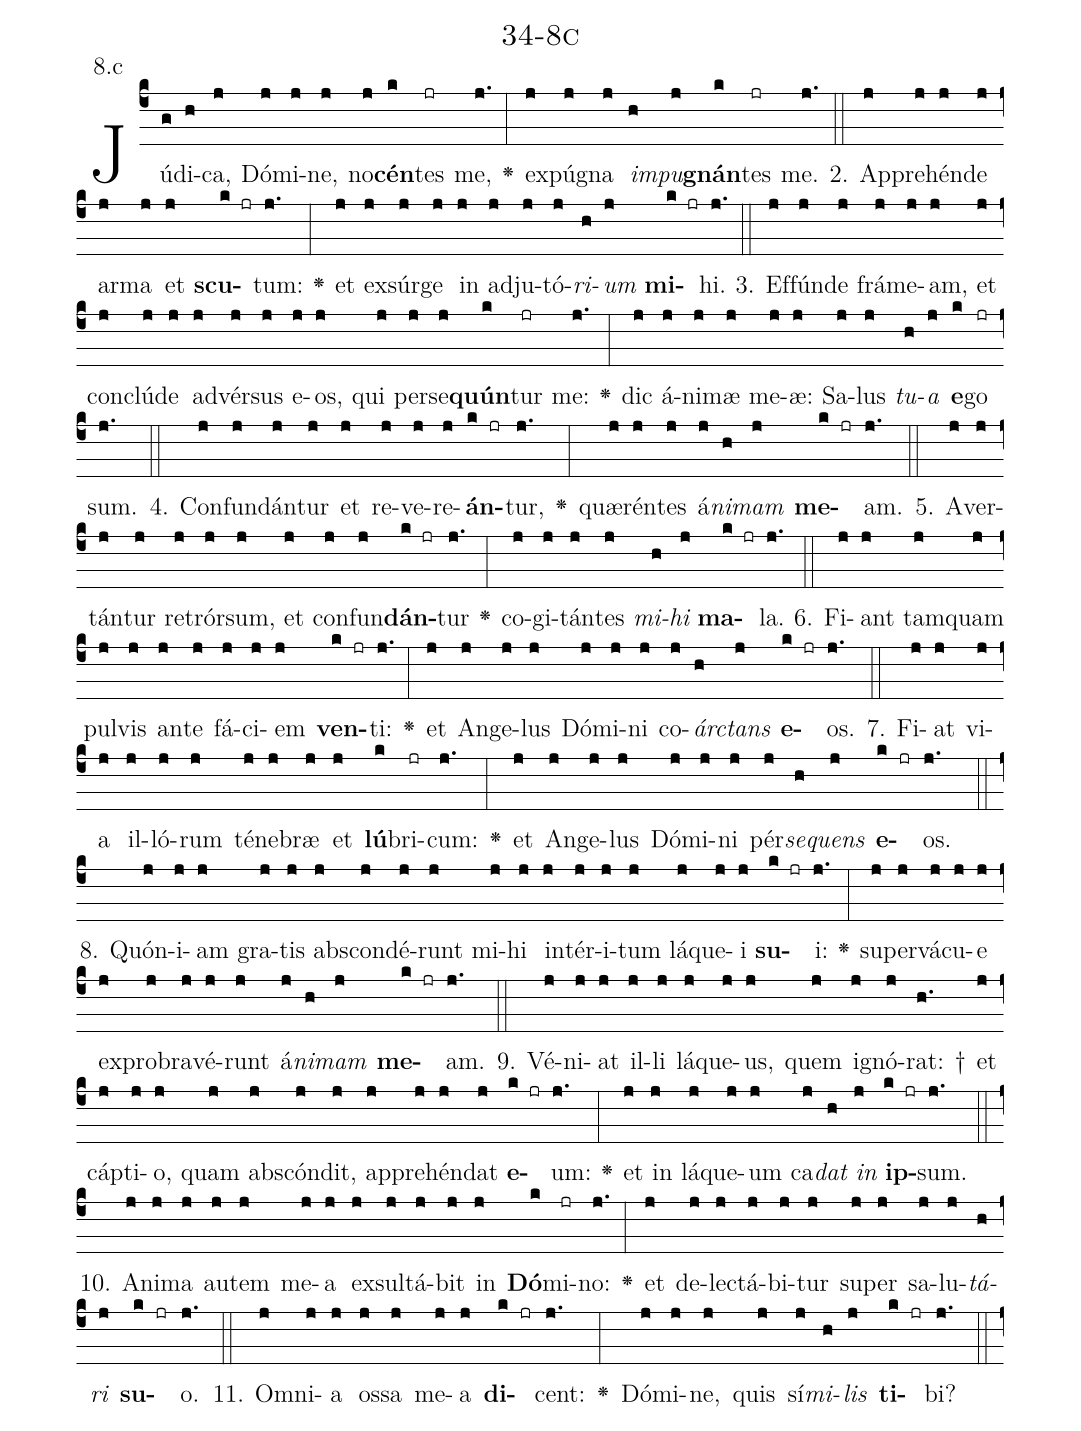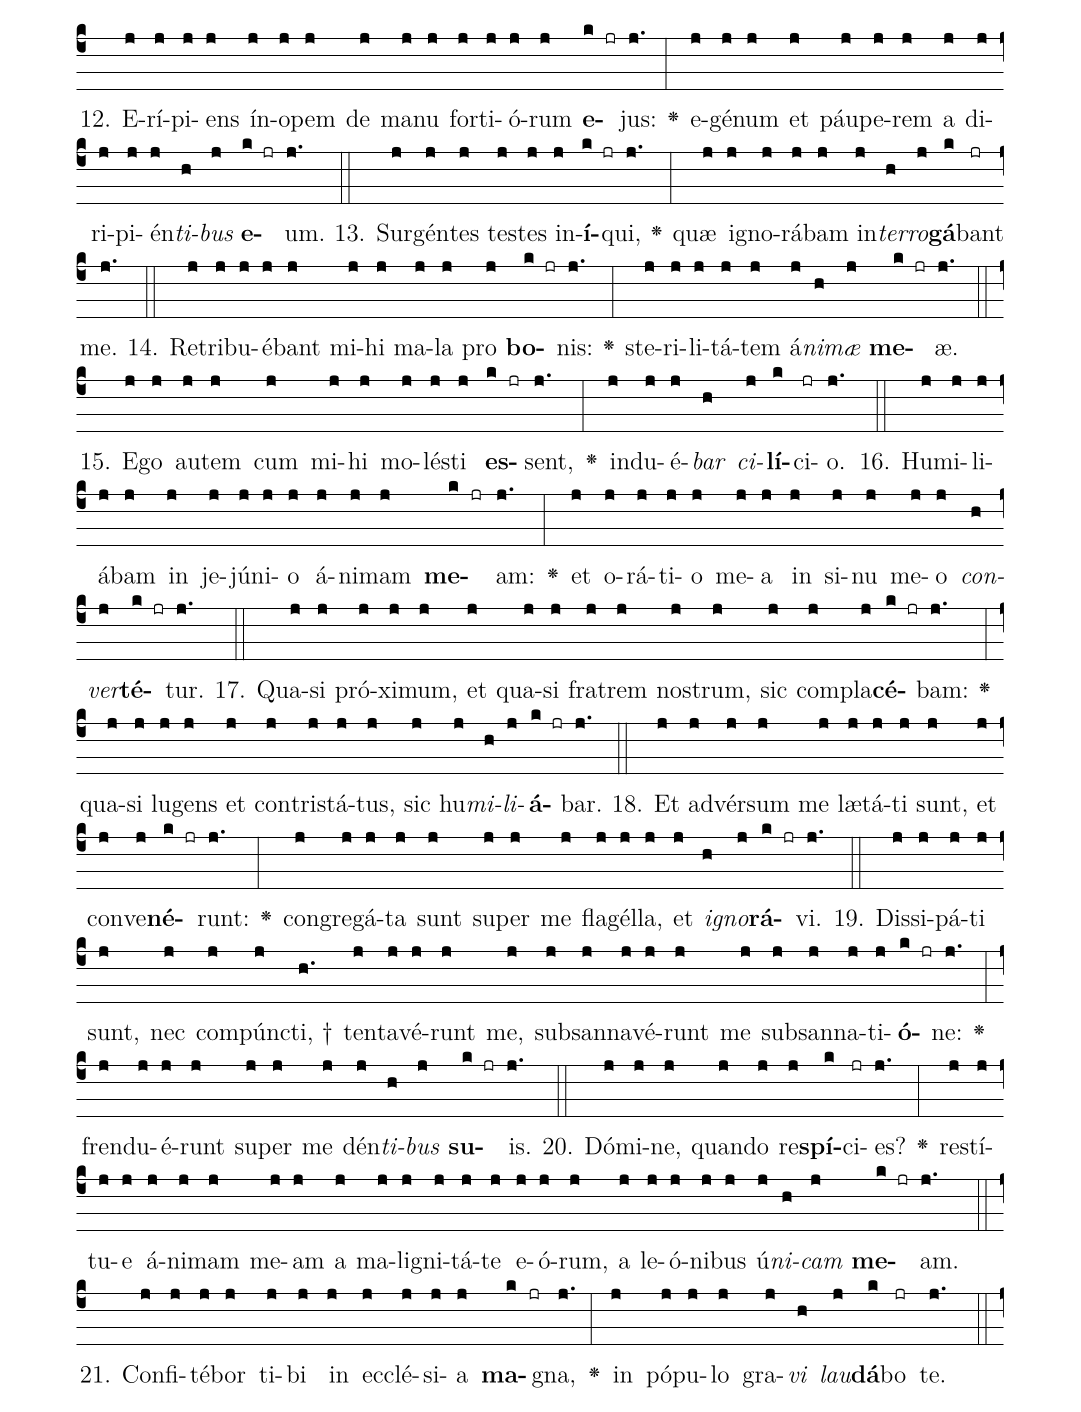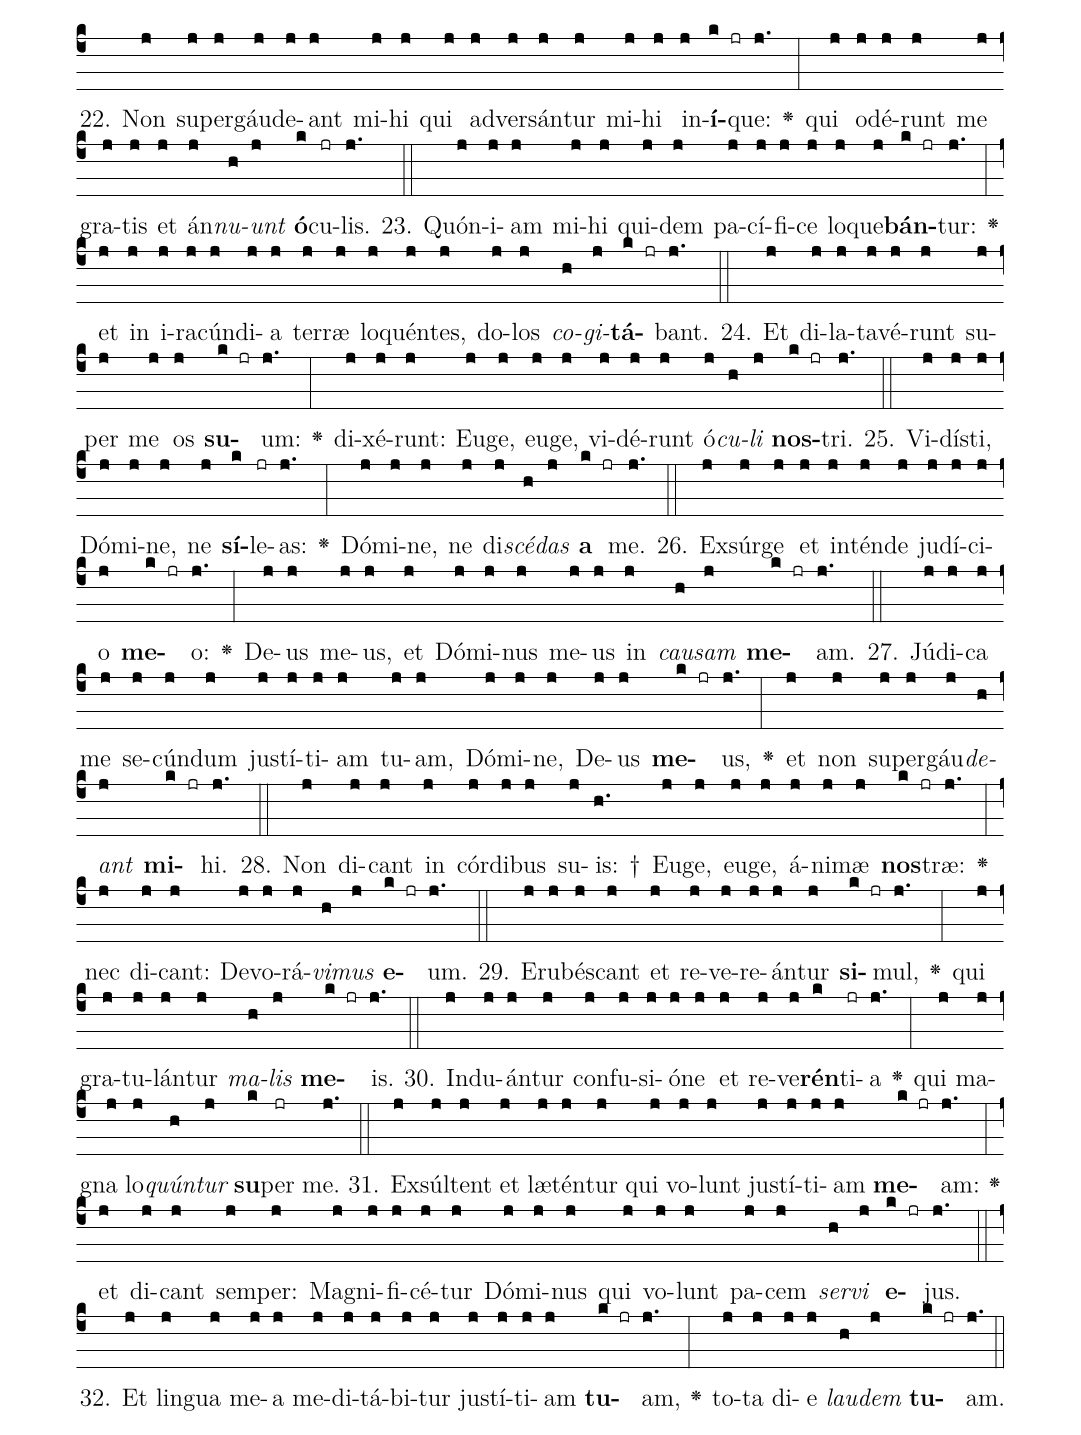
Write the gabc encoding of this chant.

name: 34-8c;
annotation: 8.c;
%%
(c4)Jú(g)di(h)ca,(j) Dó(j)mi(j)ne,(j) no(j)<b>cén</b>(k)tes(jr) me,(j.) <v>\greheightstar</v>(:) ex(j)pú(j)gna(j) <i>im</i>(h)<i>pu</i>(j)<b>gnán</b>(k)tes(jr) me.(j.) (::)
2. Ap(j)pre(j)hén(j)de(j) ar(j)ma(j) et(j) <b>scu</b>(k jr)tum:(j.) <v>\greheightstar</v>(:) et(j) ex(j)súr(j)ge(j) in(j) ad(j)ju(j)tó(j)<i>ri</i>(h)<i>um</i>(j) <b>mi</b>(k jr)hi.(j.) (::)
3. Ef(j)fún(j)de(j) frá(j)me(j)am,(j) et(j) con(j)clú(j)de(j) ad(j)vér(j)sus(j) e(j)os,(j) qui(j) per(j)se(j)<b>quún</b>(k)tur(jr) me:(j.) <v>\greheightstar</v>(:) dic(j) á(j)ni(j)mæ(j) me(j)æ:(j) Sa(j)lus(j) <i>tu</i>(h)<i>a</i>(j) <b>e</b>(k)go(jr) sum.(j.) (::)
4. Con(j)fun(j)dán(j)tur(j) et(j) re(j)ve(j)re(j)<b>án</b>(k jr)tur,(j.) <v>\greheightstar</v>(:) quæ(j)rén(j)tes(j) á(j)<i>ni</i>(h)<i>mam</i>(j) <b>me</b>(k jr)am.(j.) (::)
5. A(j)ver(j)tán(j)tur(j) re(j)trór(j)sum,(j) et(j) con(j)fun(j)<b>dán</b>(k jr)tur(j.) <v>\greheightstar</v>(:) co(j)gi(j)tán(j)tes(j) <i>mi</i>(h)<i>hi</i>(j) <b>ma</b>(k jr)la.(j.) (::)
6. Fi(j)ant(j) tam(j)quam(j) pul(j)vis(j) an(j)te(j) fá(j)ci(j)em(j) <b>ven</b>(k jr)ti:(j.) <v>\greheightstar</v>(:) et(j) An(j)ge(j)lus(j) Dó(j)mi(j)ni(j) co(j)<i>árc</i>(h)<i>tans</i>(j) <b>e</b>(k jr)os.(j.) (::)
7. Fi(j)at(j) vi(j)a(j) il(j)ló(j)rum(j) té(j)ne(j)bræ(j) et(j) <b>lú</b>(k)bri(jr)cum:(j.) <v>\greheightstar</v>(:) et(j) An(j)ge(j)lus(j) Dó(j)mi(j)ni(j) pér(j)<i>se</i>(h)<i>quens</i>(j) <b>e</b>(k jr)os.(j.) (::)
8. Quón(j)i(j)am(j) gra(j)tis(j) abs(j)con(j)dé(j)runt(j) mi(j)hi(j) in(j)tér(j)i(j)tum(j) lá(j)que(j)i(j) <b>su</b>(k jr)i:(j.) <v>\greheightstar</v>(:) su(j)per(j)vá(j)cu(j)e(j) ex(j)pro(j)bra(j)vé(j)runt(j) á(j)<i>ni</i>(h)<i>mam</i>(j) <b>me</b>(k jr)am.(j.) (::)
9. Vé(j)ni(j)at(j) il(j)li(j) lá(j)que(j)us,(j) quem(j) i(j)gnó(j)rat: †(h.) et(j) cáp(j)ti(j)o,(j) quam(j) abs(j)cón(j)dit,(j) ap(j)pre(j)hén(j)dat(j) <b>e</b>(k jr)um:(j.) <v>\greheightstar</v>(:) et(j) in(j) lá(j)que(j)um(j) ca(j)<i>dat</i>(h) <i>in</i>(j) <b>ip</b>(k jr)sum.(j.) (::)
10. A(j)ni(j)ma(j) au(j)tem(j) me(j)a(j) ex(j)sul(j)tá(j)bit(j) in(j) <b>Dó</b>(k)mi(jr)no:(j.) <v>\greheightstar</v>(:) et(j) de(j)lec(j)tá(j)bi(j)tur(j) su(j)per(j) sa(j)lu(j)<i>tá</i>(h)<i>ri</i>(j) <b>su</b>(k jr)o.(j.) (::)
11. Om(j)ni(j)a(j) os(j)sa(j) me(j)a(j) <b>di</b>(k jr)cent:(j.) <v>\greheightstar</v>(:) Dó(j)mi(j)ne,(j) quis(j) sí(j)<i>mi</i>(h)<i>lis</i>(j) <b>ti</b>(k jr)bi?(j.) (::)
12. E(j)rí(j)pi(j)ens(j) ín(j)o(j)pem(j) de(j) ma(j)nu(j) for(j)ti(j)ó(j)rum(j) <b>e</b>(k jr)jus:(j.) <v>\greheightstar</v>(:) e(j)gé(j)num(j) et(j) páu(j)pe(j)rem(j) a(j) di(j)ri(j)pi(j)én(j)<i>ti</i>(h)<i>bus</i>(j) <b>e</b>(k jr)um.(j.) (::)
13. Sur(j)gén(j)tes(j) tes(j)tes(j) in(j)<b>í</b>(k jr)qui,(j.) <v>\greheightstar</v>(:) quæ(j) i(j)gno(j)rá(j)bam(j) in(j)<i>ter</i>(h)<i>ro</i>(j)<b>gá</b>(k)bant(jr) me.(j.) (::)
14. Re(j)tri(j)bu(j)é(j)bant(j) mi(j)hi(j) ma(j)la(j) pro(j) <b>bo</b>(k jr)nis:(j.) <v>\greheightstar</v>(:) ste(j)ri(j)li(j)tá(j)tem(j) á(j)<i>ni</i>(h)<i>mæ</i>(j) <b>me</b>(k jr)æ.(j.) (::)
15. E(j)go(j) au(j)tem(j) cum(j) mi(j)hi(j) mo(j)lés(j)ti(j) <b>es</b>(k jr)sent,(j.) <v>\greheightstar</v>(:) ind(j)u(j)é(j)<i>bar</i>(h) <i>ci</i>(j)<b>lí</b>(k)ci(jr)o.(j.) (::)
16. Hu(j)mi(j)li(j)á(j)bam(j) in(j) je(j)jú(j)ni(j)o(j) á(j)ni(j)mam(j) <b>me</b>(k jr)am:(j.) <v>\greheightstar</v>(:) et(j) o(j)rá(j)ti(j)o(j) me(j)a(j) in(j) si(j)nu(j) me(j)o(j) <i>con</i>(h)<i>ver</i>(j)<b>té</b>(k jr)tur.(j.) (::)
17. Qua(j)si(j) pró(j)xi(j)mum,(j) et(j) qua(j)si(j) fra(j)trem(j) nos(j)trum,(j) sic(j) com(j)pla(j)<b>cé</b>(k jr)bam:(j.) <v>\greheightstar</v>(:) qua(j)si(j) lu(j)gens(j) et(j) con(j)tris(j)tá(j)tus,(j) sic(j) hu(j)<i>mi</i>(h)<i>li</i>(j)<b>á</b>(k jr)bar.(j.) (::)
18. Et(j) ad(j)vér(j)sum(j) me(j) læ(j)tá(j)ti(j) sunt,(j) et(j) con(j)ve(j)<b>né</b>(k jr)runt:(j.) <v>\greheightstar</v>(:) con(j)gre(j)gá(j)ta(j) sunt(j) su(j)per(j) me(j) fla(j)gél(j)la,(j) et(j) <i>i</i>(h)<i>gno</i>(j)<b>rá</b>(k jr)vi.(j.) (::)
19. Dis(j)si(j)pá(j)ti(j) sunt,(j) nec(j) com(j)púnc(j)ti, †(h.) ten(j)ta(j)vé(j)runt(j) me,(j) sub(j)san(j)na(j)vé(j)runt(j) me(j) sub(j)san(j)na(j)ti(j)<b>ó</b>(k jr)ne:(j.) <v>\greheightstar</v>(:) fren(j)du(j)é(j)runt(j) su(j)per(j) me(j) dén(j)<i>ti</i>(h)<i>bus</i>(j) <b>su</b>(k jr)is.(j.) (::)
20. Dó(j)mi(j)ne,(j) quan(j)do(j) re(j)<b>spí</b>(k)ci(jr)es?(j.) <v>\greheightstar</v>(:) re(j)stí(j)tu(j)e(j) á(j)ni(j)mam(j) me(j)am(j) a(j) ma(j)li(j)gni(j)tá(j)te(j) e(j)ó(j)rum,(j) a(j) le(j)ó(j)ni(j)bus(j) ú(j)<i>ni</i>(h)<i>cam</i>(j) <b>me</b>(k jr)am.(j.) (::)
21. Con(j)fi(j)té(j)bor(j) ti(j)bi(j) in(j) ec(j)clé(j)si(j)a(j) <b>ma</b>(k jr)gna,(j.) <v>\greheightstar</v>(:) in(j) pó(j)pu(j)lo(j) gra(j)<i>vi</i>(h) <i>lau</i>(j)<b>dá</b>(k)bo(jr) te.(j.) (::)
22. Non(j) su(j)per(j)gáu(j)de(j)ant(j) mi(j)hi(j) qui(j) ad(j)ver(j)sán(j)tur(j) mi(j)hi(j) in(j)<b>í</b>(k jr)que:(j.) <v>\greheightstar</v>(:) qui(j) o(j)dé(j)runt(j) me(j) gra(j)tis(j) et(j) án(j)<i>nu</i>(h)<i>unt</i>(j) <b>ó</b>(k)cu(jr)lis.(j.) (::)
23. Quón(j)i(j)am(j) mi(j)hi(j) qui(j)dem(j) pa(j)cí(j)fi(j)ce(j) lo(j)que(j)<b>bán</b>(k jr)tur:(j.) <v>\greheightstar</v>(:) et(j) in(j) i(j)ra(j)cún(j)di(j)a(j) ter(j)ræ(j) lo(j)quén(j)tes,(j) do(j)los(j) <i>co</i>(h)<i>gi</i>(j)<b>tá</b>(k jr)bant.(j.) (::)
24. Et(j) di(j)la(j)ta(j)vé(j)runt(j) su(j)per(j) me(j) os(j) <b>su</b>(k jr)um:(j.) <v>\greheightstar</v>(:) di(j)xé(j)runt:(j) Eu(j)ge,(j) eu(j)ge,(j) vi(j)dé(j)runt(j) ó(j)<i>cu</i>(h)<i>li</i>(j) <b>nos</b>(k jr)tri.(j.) (::)
25. Vi(j)dís(j)ti,(j) Dó(j)mi(j)ne,(j) ne(j) <b>sí</b>(k)le(jr)as:(j.) <v>\greheightstar</v>(:) Dó(j)mi(j)ne,(j) ne(j) di(j)<i>scé</i>(h)<i>das</i>(j) <b>a</b>(k jr) me.(j.) (::)
26. Ex(j)súr(j)ge(j) et(j) in(j)tén(j)de(j) ju(j)dí(j)ci(j)o(j) <b>me</b>(k jr)o:(j.) <v>\greheightstar</v>(:) De(j)us(j) me(j)us,(j) et(j) Dó(j)mi(j)nus(j) me(j)us(j) in(j) <i>cau</i>(h)<i>sam</i>(j) <b>me</b>(k jr)am.(j.) (::)
27. Jú(j)di(j)ca(j) me(j) se(j)cún(j)dum(j) jus(j)tí(j)ti(j)am(j) tu(j)am,(j) Dó(j)mi(j)ne,(j) De(j)us(j) <b>me</b>(k jr)us,(j.) <v>\greheightstar</v>(:) et(j) non(j) su(j)per(j)gáu(j)<i>de</i>(h)<i>ant</i>(j) <b>mi</b>(k jr)hi.(j.) (::)
28. Non(j) di(j)cant(j) in(j) cór(j)di(j)bus(j) su(j)is: †(h.) Eu(j)ge,(j) eu(j)ge,(j) á(j)ni(j)mæ(j) <b>nos</b>(k jr)træ:(j.) <v>\greheightstar</v>(:) nec(j) di(j)cant:(j) De(j)vo(j)rá(j)<i>vi</i>(h)<i>mus</i>(j) <b>e</b>(k jr)um.(j.) (::)
29. E(j)ru(j)bés(j)cant(j) et(j) re(j)ve(j)re(j)án(j)tur(j) <b>si</b>(k jr)mul,(j.) <v>\greheightstar</v>(:) qui(j) gra(j)tu(j)lán(j)tur(j) <i>ma</i>(h)<i>lis</i>(j) <b>me</b>(k jr)is.(j.) (::)
30. Ind(j)u(j)án(j)tur(j) con(j)fu(j)si(j)ó(j)ne(j) et(j) re(j)ve(j)<b>rén</b>(k)ti(jr)a(j.) <v>\greheightstar</v>(:) qui(j) ma(j)gna(j) lo(j)<i>quún</i>(h)<i>tur</i>(j) <b>su</b>(k)per(jr) me.(j.) (::)
31. Ex(j)súl(j)tent(j) et(j) læ(j)tén(j)tur(j) qui(j) vo(j)lunt(j) jus(j)tí(j)ti(j)am(j) <b>me</b>(k jr)am:(j.) <v>\greheightstar</v>(:) et(j) di(j)cant(j) sem(j)per:(j) Ma(j)gni(j)fi(j)cé(j)tur(j) Dó(j)mi(j)nus(j) qui(j) vo(j)lunt(j) pa(j)cem(j) <i>ser</i>(h)<i>vi</i>(j) <b>e</b>(k jr)jus.(j.) (::)
32. Et(j) lin(j)gua(j) me(j)a(j) me(j)di(j)tá(j)bi(j)tur(j) jus(j)tí(j)ti(j)am(j) <b>tu</b>(k jr)am,(j.) <v>\greheightstar</v>(:) to(j)ta(j) di(j)e(j) <i>lau</i>(h)<i>dem</i>(j) <b>tu</b>(k jr)am.(j.) (::)
